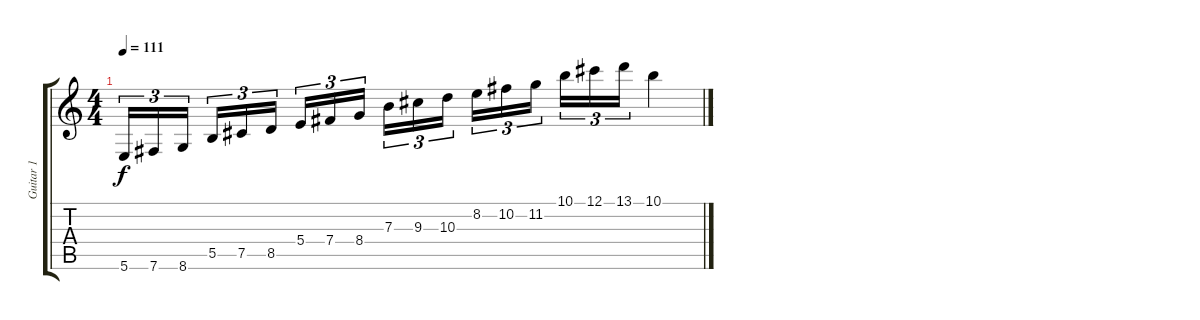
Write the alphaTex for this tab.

\track ("Guitar 1" "Guitar 1") {instrument distortionguitar}
\staff {score tabs}
\tuning (Db4 Ab3 E3 B2 Gb2 B1) {hide}
\ts (4 4)
\tempo 111
\clef g2
\ks c
5.6.16{tu (3 2) dy f} 7.6.16{tu (3 2)} 8.6.16{tu (3 2) beam splitsecondary} 5.5.16{tu (3 2)} 7.5.16{tu (3 2)} 8.5.16{tu (3 2)} 5.4.16{tu (3 2)} 7.4.16{tu (3 2)} 8.4.16{tu (3 2) beam splitsecondary} 7.3.16{tu (3 2)} 9.3.16{tu (3 2)} 10.3.16{tu (3 2)} 8.2.16{tu (3 2)} 10.2.16{tu (3 2)} 11.2.16{tu (3 2) beam splitsecondary} 10.1.16{tu (3 2)} 12.1.16{tu (3 2)} 13.1.16{tu (3 2)} 10.1.4
